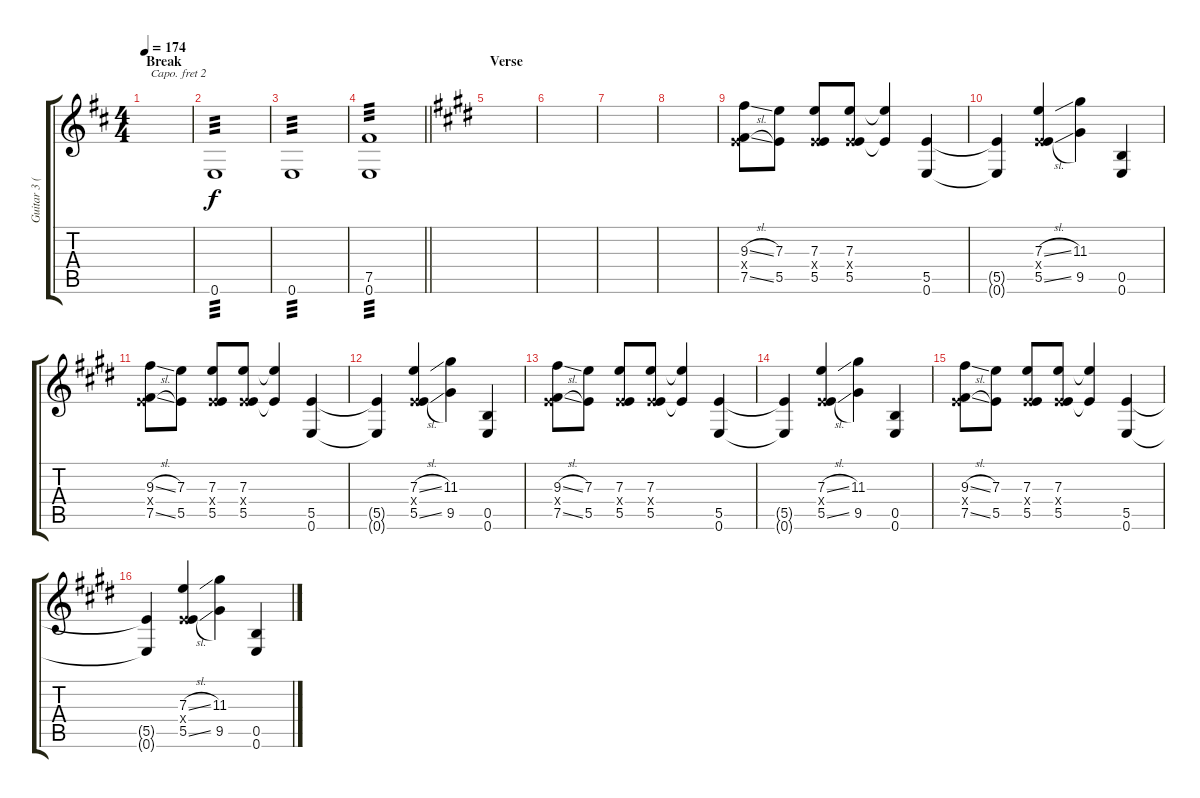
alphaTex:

\track ("Guitar 3 (Drop D, Capo 2)" "Guitar 3 (") {instrument distortionguitar}
\staff {score tabs}
\capo 2
\tuning (E4 B3 G3 D3 A2 D2) {hide}
\ts (4 4)
\section ("" "Break")
\tempo 174
\clef g2
\ks d
|
0.6.1{tp 3} |
0.6.1{tp 3} |
\barLineRight lightlight
(7.5 0.6).1{tp 3} |
\section ("" "Verse")
\ks e
|
|
|
|
(9.3{sl} 0.4{x} 7.5{sl}).8 (7.3 5.5).8 (7.3 0.4{x} 5.5).8 (7.3 0.4{x} 5.5).8 (7.3{t} 5.5{t}).4 (5.5 0.6).4 |
(5.5{t} 0.6{t}).4 (7.3{sl} 0.4{x} 5.5{sl}).4 (11.3 9.5).4 (0.5 0.6).4 |
(9.3{sl} 0.4{x} 7.5{sl}).8 (7.3 5.5).8 (7.3 0.4{x} 5.5).8 (7.3 0.4{x} 5.5).8 (7.3{t} 5.5{t}).4 (5.5 0.6).4 |
(5.5{t} 0.6{t}).4 (7.3{sl} 0.4{x} 5.5{sl}).4 (11.3 9.5).4 (0.5 0.6).4 |
(9.3{sl} 0.4{x} 7.5{sl}).8 (7.3 5.5).8 (7.3 0.4{x} 5.5).8 (7.3 0.4{x} 5.5).8 (7.3{t} 5.5{t}).4 (5.5 0.6).4 |
(5.5{t} 0.6{t}).4 (7.3{sl} 0.4{x} 5.5{sl}).4 (11.3 9.5).4 (0.5 0.6).4 |
(9.3{sl} 0.4{x} 7.5{sl}).8 (7.3 5.5).8 (7.3 0.4{x} 5.5).8 (7.3 0.4{x} 5.5).8 (7.3{t} 5.5{t}).4 (5.5 0.6).4 |
(5.5{t} 0.6{t}).4 (7.3{sl} 0.4{x} 5.5{sl}).4 (11.3 9.5).4 (0.5 0.6).4
